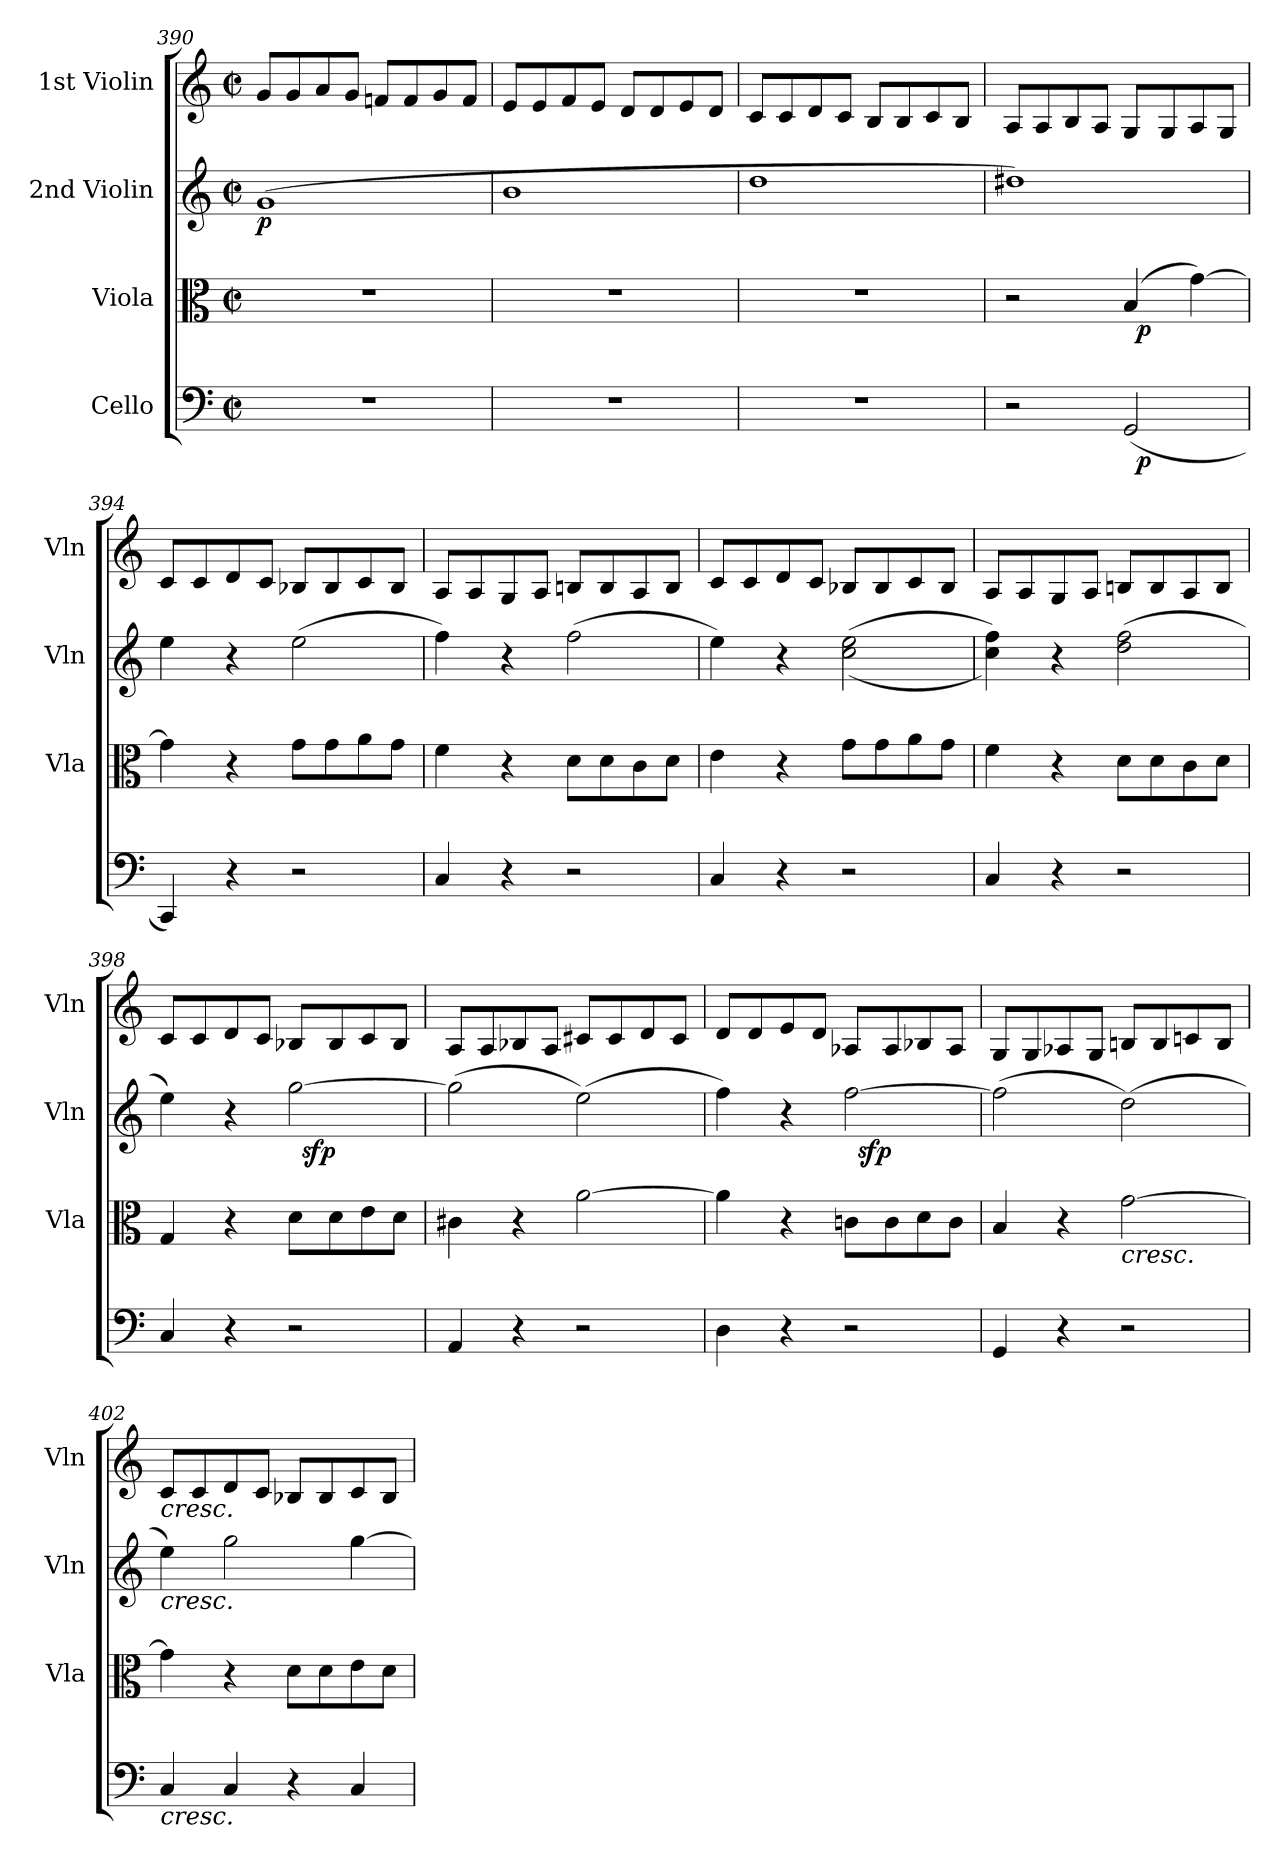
**kern	**dynam	**kern	**dynam	**kern	**dynam	**kern
*part4	*part4	*part3	*part3	*part2	*part2	*part1
*staff4	*staff4	*staff3	*staff3	*staff2	*staff2	*staff1
*I"Cello	*	*I"Viola	*	*I"2nd Violin	*	*I"1st Violin
*	*	*I'Vla	*	*I'Vln	*	*I'Vln
*clefF4	*	*clefC3	*	*clefG2	*	*clefG2
*k[]	*	*k[]	*	*k[]	*	*k[]
*C:	*	*C:	*	*C:	*	*C:
*M2/2	*	*M2/2	*	*M2/2	*	*M2/2
*met(c|)	*	*met(c|)	*	*met(c|)	*	*met(c|)
=390	=390	=390	=390	=390	=390	=390
!	!	!	!	!	!LO:DY:b	!
1r	.	1r	.	(>1g	p	8g/L
.	.	.	.	.	.	8g/
.	.	.	.	.	.	8a/
.	.	.	.	.	.	8g/J
.	.	.	.	.	.	8fn/L
.	.	.	.	.	.	8f/
.	.	.	.	.	.	8g/
.	.	.	.	.	.	8f/J
=391	=391	=391	=391	=391	=391	=391
1r	.	1r	.	1b	.	8e/L
.	.	.	.	.	.	8e/
.	.	.	.	.	.	8f/
.	.	.	.	.	.	8e/J
.	.	.	.	.	.	8d/L
.	.	.	.	.	.	8d/
.	.	.	.	.	.	8e/
.	.	.	.	.	.	8d/J
=392	=392	=392	=392	=392	=392	=392
1r	.	1r	.	1dd	.	8c/L
.	.	.	.	.	.	8c/
.	.	.	.	.	.	8d/
.	.	.	.	.	.	8c/J
.	.	.	.	.	.	8B/L
.	.	.	.	.	.	8B/
.	.	.	.	.	.	8c/
.	.	.	.	.	.	8B/J
!!LO:PB:g=z
=393	=393	=393	=393	=393	=393	=393
*^	*	*^	*	*	*	*
2r	2ryy	.	2r	2ryy	.	1dd#X)	.	8A/L
.	.	.	.	.	.	.	.	8A/
.	.	.	.	.	.	.	.	8B/
.	.	.	.	.	.	.	.	8A/J
(<2GG/	32ryy	.	(4B/	32ryy	.	.	.	8G/L
!	!	!LO:DY:b	!	!	!LO:DY:b	!	!	!
.	4...ryy	p	.	4...ryy	p	.	.	.
.	.	.	.	.	.	.	.	8G/
.	.	.	[4g\)	.	.	.	.	8A/
.	.	.	.	.	.	.	.	8G/J
*v	*v	*	*	*	*	*	*	*
*	*	*v	*v	*	*	*	*
=394	=394	=394	=394	=394	=394	=394
4CC/)	.	4g\]	.	4ee\	.	8c/L
.	.	.	.	.	.	8c/
4r	.	4r	.	4r	.	8d/
.	.	.	.	.	.	8c/J
2r	.	8g\L	.	(>2ee\	.	8B-X/L
.	.	8g\	.	.	.	8B-/
.	.	8a\	.	.	.	8c/
.	.	8g\J	.	.	.	8B-/J
=395	=395	=395	=395	=395	=395	=395
4C/	.	4f\	.	4ff\)	.	8A/L
.	.	.	.	.	.	8A/
4r	.	4r	.	4r	.	8G/
.	.	.	.	.	.	8A/J
2r	.	8d\L	.	(>2ff\	.	8Bn/L
.	.	8d\	.	.	.	8B/
.	.	8c\	.	.	.	8A/
.	.	8d\J	.	.	.	8B/J
=396	=396	=396	=396	=396	=396	=396
4C/	.	4e\	.	4ee\)	.	8c/L
.	.	.	.	.	.	8c/
4r	.	4r	.	4r	.	8d/
.	.	.	.	.	.	8c/J
2r	.	8g\L	.	(>(2cc\ 2ee\	.	8B-X/L
.	.	8g\	.	.	.	8B-/
.	.	8a\	.	.	.	8c/
.	.	8g\J	.	.	.	8B-/J
=397	=397	=397	=397	=397	=397	=397
4C/	.	4f\	.	4cc\ 4ff\))	.	8A/L
.	.	.	.	.	.	8A/
4r	.	4r	.	4r	.	8G/
.	.	.	.	.	.	8A/J
2r	.	8d\L	.	(>2dd\ 2ff\	.	8Bn/L
.	.	8d\	.	.	.	8B/
.	.	8c\	.	.	.	8A/
.	.	8d\J	.	.	.	8B/J
=398	=398	=398	=398	=398	=398	=398
*	*	*	*	*^	*	*
4C/	.	4G/	.	4ee\)	2ryy	.	8c/L
.	.	.	.	.	.	.	8c/
4r	.	4r	.	4r	.	.	8d/
.	.	.	.	.	.	.	8c/J
2r	.	8d\L	.	[2gg\	32ryy	.	8B-X/L
!	!	!	!	!	!	!LO:DY:b	!
.	.	.	.	.	4...ryy	sfp	.
.	.	8d\	.	.	.	.	8B-/
.	.	8e\	.	.	.	.	8c/
.	.	8d\J	.	.	.	.	8B-/J
*	*	*	*	*v	*v	*	*
=399	=399	=399	=399	=399	=399	=399
4AA/	.	4c#X\	.	(>2gg\]	.	8A/L
.	.	.	.	.	.	8A/
4r	.	4r	.	.	.	8B-X/
.	.	.	.	.	.	8A/J
2r	.	[2a\	.	(>2ee\)	.	8c#X/L
.	.	.	.	.	.	8c#/
.	.	.	.	.	.	8d/
.	.	.	.	.	.	8c#/J
!!LO:LB:g=z
=400	=400	=400	=400	=400	=400	=400
*	*	*	*	*^	*	*
4D\	.	4a\]	.	4ff\)	2ryy	.	8d/L
.	.	.	.	.	.	.	8d/
4r	.	4r	.	4r	.	.	8e/
.	.	.	.	.	.	.	8d/J
2r	.	8cn\L	.	[2ff\	32ryy	.	8A-X/L
!	!	!	!	!	!	!LO:DY:b	!
.	.	.	.	.	4...ryy	sfp	.
.	.	8c\	.	.	.	.	8A-/
.	.	8d\	.	.	.	.	8B-X/
.	.	8c\J	.	.	.	.	8A-/J
*	*	*	*	*v	*v	*	*
=401	=401	=401	=401	=401	=401	=401
4GG/	.	4B/	.	(>2ff\]	.	8G/L
.	.	.	.	.	.	8G/
4r	.	4r	.	.	.	8A-X/
.	.	.	.	.	.	8G/J
!	!	!LO:TX:b:i:t=cresc.	!	!	!	!
2r	.	[2g\	.	(>2dd\)	.	8Bn/L
.	.	.	.	.	.	8B/
.	.	.	.	.	.	8cn/
.	.	.	.	.	.	8B/J
=402	=402	=402	=402	=402	=402	=402
!	!	!	!	!	!	!LO:TX:b:i:t=cresc.
!	!	!	!	!LO:TX:b:i:t=cresc.	!	!
!LO:TX:b:i:t=cresc.	!	!	!	!	!	!
4C/	.	4g\]	.	4ee\)	.	8c/L
.	.	.	.	.	.	8c/
4C/	.	4r	.	2gg\	.	8d/
.	.	.	.	.	.	8c/J
4r	.	8d\L	.	.	.	8B-X/L
.	.	8d\	.	.	.	8B-/
4C/	.	8e\	.	[4gg\	.	8c/
.	.	8d\J	.	.	.	8B-/J
=	=	=	=	=	=	=
*-	*-	*-	*-	*-	*-	*-
